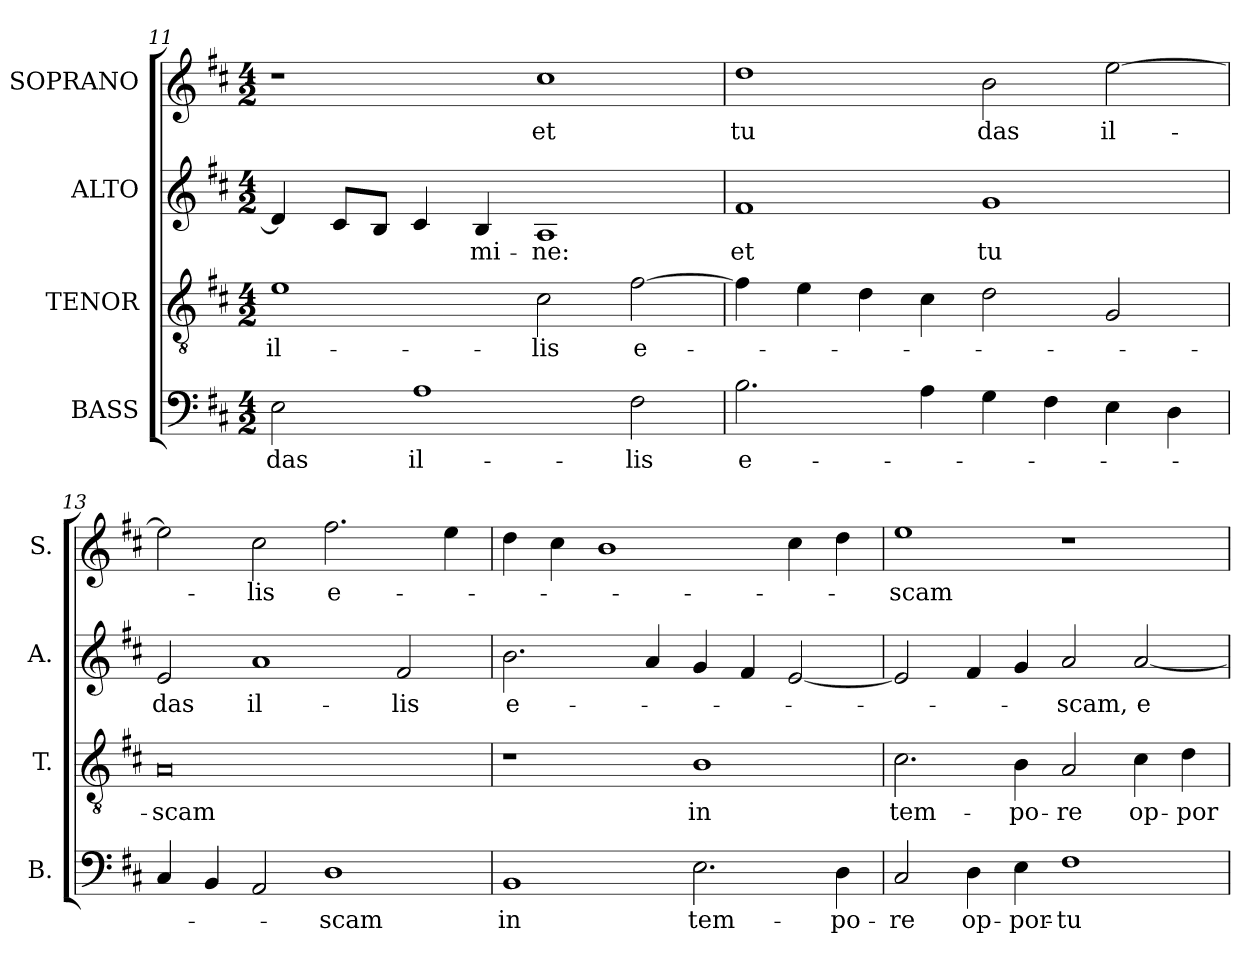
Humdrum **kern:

**kern	**text	**kern	**text	**kern	**text	**kern	**text
*part4	*part4	*part3	*part3	*part2	*part2	*part1	*part1
*staff4	*staff4	*staff3	*staff3	*staff2	*staff2	*staff1	*staff1
*I"BASS	*	*I"TENOR	*	*I"ALTO	*	*I"SOPRANO	*
*I'B.	*	*I'T.	*	*I'A.	*	*I'S.	*
*clefF4	*	*clefGv2	*	*clefG2	*	*clefG2	*
*	*	*ITrd7c12	*	*	*	*	*
*k[f#c#]	*	*k[f#c#]	*	*k[f#c#]	*	*k[f#c#]	*
*D:	*	*D:	*	*D:	*	*D:	*
*M4/2	*	*M4/2	*	*M4/2	*	*M4/2	*
=11	=11	=11	=11	=11	=11	=11	=11
!	!LO:LY:b:color=#000000	!	!	!	!	!	!
!	!	!	!LO:LY:b:color=#000000	!	!	!	!
2Ei\	das	1Ei	il-	4di/]	.	1r	.
.	.	.	.	8c#i/L	.	.	.
.	.	.	.	8Bi/J	.	.	.
!	!LO:LY:b:color=#000000	!	!	!	!	!	!
1Ai	il-	.	.	4c#i/	.	.	.
!	!	!	!	!	!LO:LY:b:color=#000000	!	!
.	.	.	.	4Bi/	-mi-	.	.
!	!	!	!LO:LY:b:color=#000000	!	!	!	!
!	!	!	!	!	!LO:LY:b:color=#000000	!	!
!	!	!	!	!	!	!	!LO:LY:b:color=#000000
.	.	2C#i\	-lis	1Ai	-ne:	1cc#i	et
!	!LO:LY:b:color=#000000	!	!	!	!	!	!
!	!	!	!LO:LY:b:color=#000000	!	!	!	!
2F#i\	-lis	[2F#i\	e-	.	.	.	.
=12	=12	=12	=12	=12	=12	=12	=12
!	!LO:LY:b:color=#000000	!	!	!	!	!	!
!	!	!	!	!	!LO:LY:b:color=#000000	!	!
!	!	!	!	!	!	!	!LO:LY:b:color=#000000
2.Bi\	e-	4F#i\]	.	1f#i	et	1ddi	tu
.	.	4Ei\	.	.	.	.	.
.	.	4Di\	.	.	.	.	.
4Ai\	.	4C#i\	.	.	.	.	.
!	!	!	!	!	!LO:LY:b:color=#000000	!	!
!	!	!	!	!	!	!	!LO:LY:b:color=#000000
4Gi\	.	2Di\	.	1gi	tu	2bi\	das
4F#i\	.	.	.	.	.	.	.
!	!	!	!	!	!	!	!LO:LY:b:color=#000000
4Ei\	.	2GGi/	.	.	.	[2eei\	il-
4Di\	.	.	.	.	.	.	.
!!LO:LB:g=z
=13	=13	=13	=13	=13	=13	=13	=13
!	!	!	!LO:LY:b:color=#000000	!	!	!	!
!	!	!	!	!	!LO:LY:b:color=#000000	!	!
4C#i/	.	0AAi	-scam	2ei/	das	2eei\]	.
4BBi/	.	.	.	.	.	.	.
!	!	!	!	!	!LO:LY:b:color=#000000	!	!
!	!	!	!	!	!	!	!LO:LY:b:color=#000000
2AAi/	.	.	.	1ai	il-	2cc#i\	-lis
!	!LO:LY:b:color=#000000	!	!	!	!	!	!
!	!	!	!	!	!	!	!LO:LY:b:color=#000000
1Di	-scam	.	.	.	.	2.ff#i\	e-
!	!	!	!	!	!LO:LY:b:color=#000000	!	!
.	.	.	.	2f#i/	-lis	.	.
.	.	.	.	.	.	4eei\	.
=14	=14	=14	=14	=14	=14	=14	=14
!	!LO:LY:b:color=#000000	!	!	!	!	!	!
!	!	!	!	!	!LO:LY:b:color=#000000	!	!
1BBi	in	1r	.	2.bi\	e-	4ddi\	.
.	.	.	.	.	.	4cc#i\	.
.	.	.	.	.	.	1bi	.
.	.	.	.	4ai/	.	.	.
!	!LO:LY:b:color=#000000	!	!	!	!	!	!
!	!	!	!LO:LY:b:color=#000000	!	!	!	!
2.Ei\	tem-	1BBi	in	4gi/	.	.	.
.	.	.	.	4f#i/	.	.	.
.	.	.	.	[2ei/	.	4cc#i\	.
!	!LO:LY:b:color=#000000	!	!	!	!	!	!
4Di\	-po-	.	.	.	.	4ddi\	.
=15	=15	=15	=15	=15	=15	=15	=15
!	!LO:LY:b:color=#000000	!	!	!	!	!	!
!	!	!	!LO:LY:b:color=#000000	!	!	!	!
!	!	!	!	!	!	!	!LO:LY:b:color=#000000
2C#i/	-re	2.C#i\	tem-	2ei/]	.	1eei	-scam
!	!LO:LY:b:color=#000000	!	!	!	!	!	!
4Di\	op-	.	.	4f#i/	.	.	.
!	!LO:LY:b:color=#000000	!	!	!	!	!	!
!	!	!	!LO:LY:b:color=#000000	!	!	!	!
4Ei\	-por-	4BBi\	-po-	4gi/	.	.	.
!	!LO:LY:b:color=#000000	!	!	!	!	!	!
!	!	!	!LO:LY:b:color=#000000	!	!	!	!
!	!	!	!	!	!LO:LY:b:color=#000000	!	!
1F#i	-tu-	2AAi/	-re	2ai/	-scam,	1r	.
!	!	!	!LO:LY:b:color=#000000	!	!	!	!
!	!	!	!	!	!LO:LY:b:color=#000000	!	!
.	.	4C#i\	op-	[2ai/	e-	.	.
!	!	!	!LO:LY:b:color=#000000	!	!	!	!
.	.	4Di\	-por-	.	.	.	.
=	=	=	=	=	=	=	=
*-	*-	*-	*-	*-	*-	*-	*-
